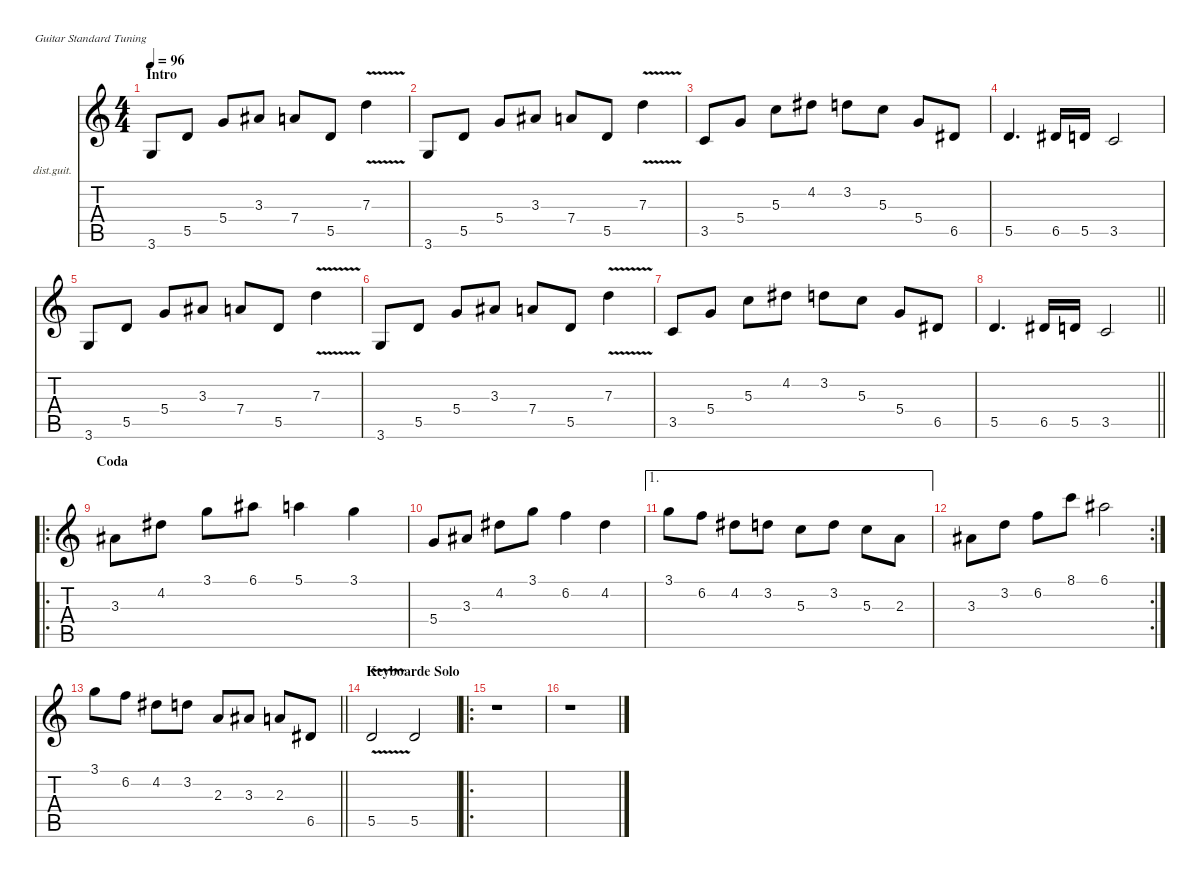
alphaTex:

\defaultSystemsLayout 4
\hideDynamics
\bracketExtendMode nobrackets
\firstSystemTrackNameOrientation horizontal
\otherSystemsTrackNameOrientation horizontal
\track ("Lead 1" "dist.guit.") {instrument distortionguitar}
\staff {score tabs}
\tuning (E4 B3 G3 D3 A2 E2)
\ts (4 4)
\beaming (8 2 2 2 2)
\section ("" "Intro")
\tempo 96
\clef g2
\ks c
3.6.8{dy f instrument distortionguitar beam Up} 5.5.8{beam Up} 5.4.8{beam Up} 3.3{acc #}.8{beam Up} 7.4.8{beam Up} 5.5.8{beam Up} 7.3{v}.4{beam Down} |
3.6.8{beam Up} 5.5.8{beam Up} 5.4.8{beam Up} 3.3{acc #}.8{beam Up} 7.4.8{beam Up} 5.5.8{beam Up} 7.3{v}.4{beam Down} |
3.5.8{beam Up} 5.4.8{beam Up} 5.3.8{beam Down} 4.2{acc #}.8{beam Down} 3.2.8{beam Down} 5.3.8{beam Down} 5.4.8{beam Up} 6.5{acc #}.8{beam Up} |
5.5.4{d beam Up} 6.5{acc #}.16{beam Up} 5.5.16{beam Up} 3.5.2{beam Up} |
3.6.8{beam Up} 5.5.8{beam Up} 5.4.8{beam Up} 3.3{acc #}.8{beam Up} 7.4.8{beam Up} 5.5.8{beam Up} 7.3{v}.4{beam Down} |
3.6.8{beam Up} 5.5.8{beam Up} 5.4.8{beam Up} 3.3{acc #}.8{beam Up} 7.4.8{beam Up} 5.5.8{beam Up} 7.3{v}.4{beam Down} |
3.5.8{beam Up} 5.4.8{beam Up} 5.3.8{beam Down} 4.2{acc #}.8{beam Down} 3.2.8{beam Down} 5.3.8{beam Down} 5.4.8{beam Up} 6.5{acc #}.8{beam Up} |
\barLineRight lightlight
5.5.4{d beam Up} 6.5{acc #}.16{beam Up} 5.5.16{beam Up} 3.5.2{beam Up} |
\ro
\section ("" "Coda")
3.3{acc #}.8{beam Down} 4.2{acc #}.8{beam Down} 3.1.8{beam Down} 6.1{acc #}.8{beam Down} 5.1.4{beam Down} 3.1.4{beam Down} |
5.4.8{beam Up} 3.3{acc #}.8{beam Up} 4.2{acc #}.8{beam Down} 3.1.8{beam Down} 6.2.4{beam Down} 4.2{acc #}.4{beam Down} |
\ae 1
3.1.8{beam Down} 6.2.8{beam Down} 4.2{acc #}.8{beam Down} 3.2.8{beam Down} 5.3.8{beam Down} 3.2.8{beam Down} 5.3.8{beam Down} 2.3.8{beam Down} |
\rc 2
3.3{acc #}.8{beam Down} 3.2.8{beam Down} 6.2.8{beam Down} 8.1.8{beam Down} 6.1{acc #}.2{beam Down} |
\barLineRight lightlight
3.1.8{beam Down} 6.2.8{beam Down} 4.2{acc #}.8{beam Down} 3.2.8{beam Down} 2.3.8{beam Up} 3.3{acc #}.8{beam Up} 2.3.8{beam Up} 6.5{acc #}.8{beam Up} |
\section ("" "Keyboarde Solo")
5.5{v}.2{beam Up} 5.5.2{beam Up} |
\ro
r.1{beam Down} |
r.1{beam Down}
